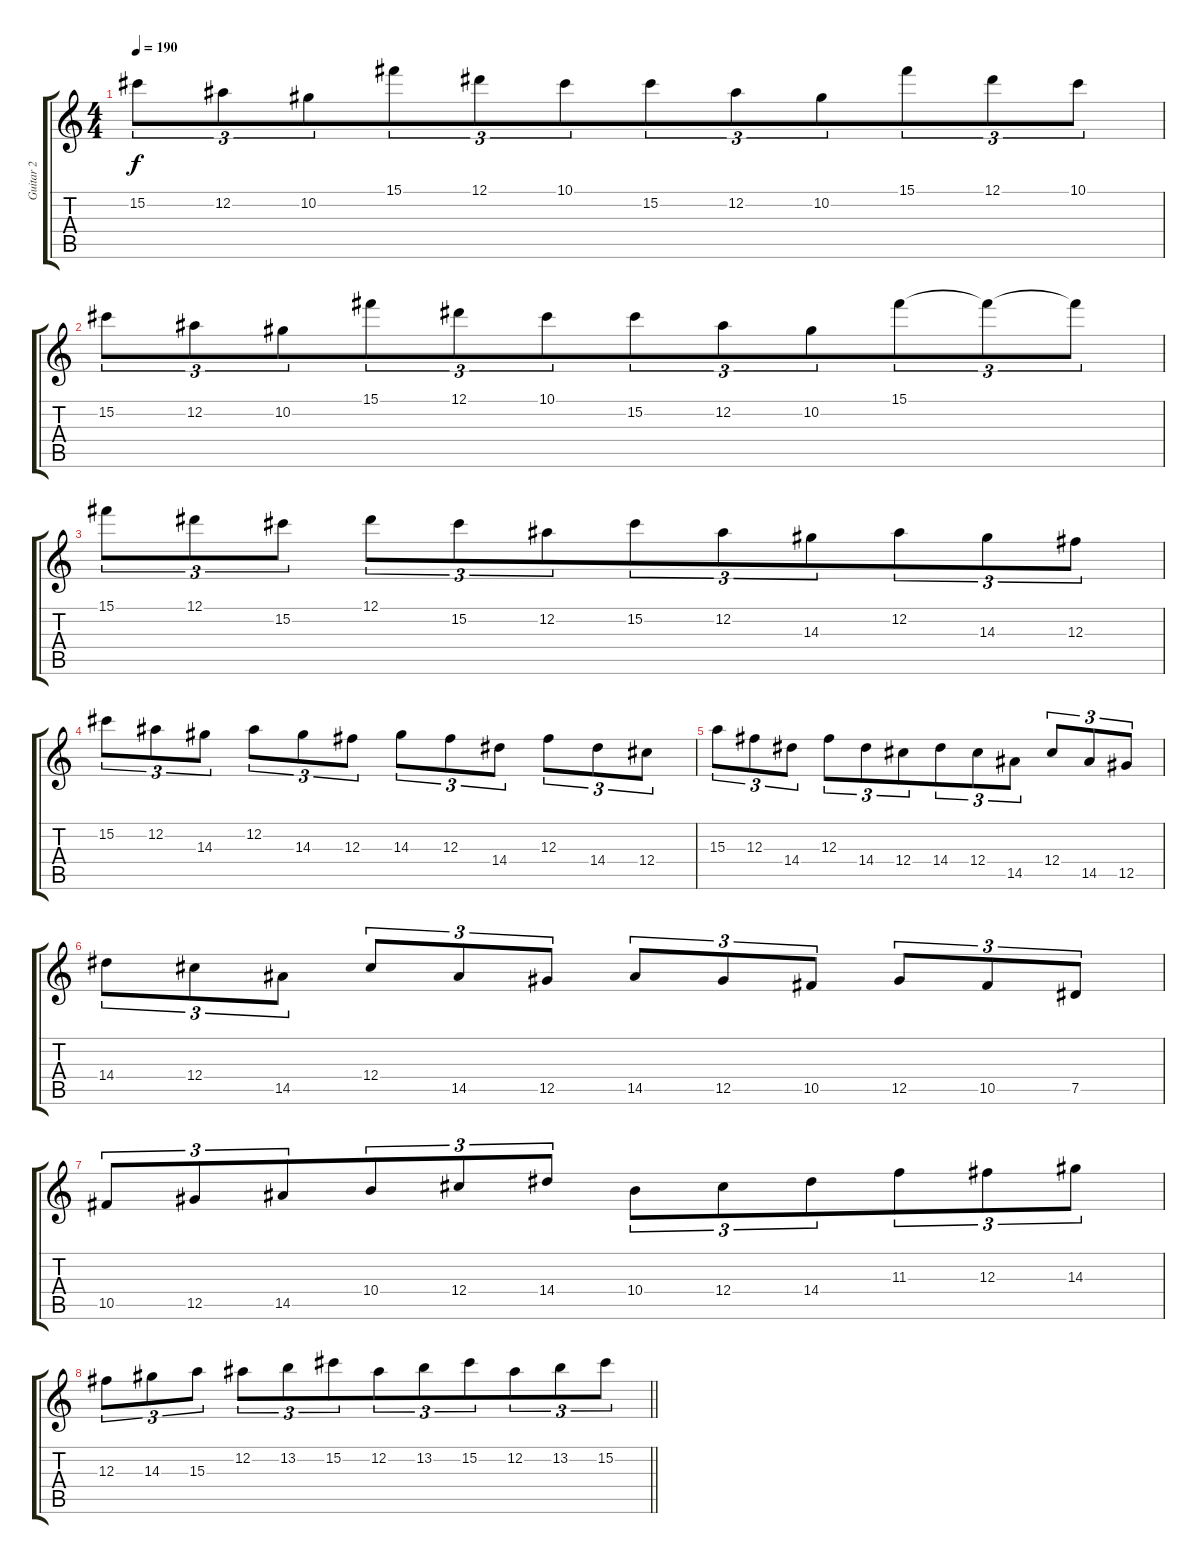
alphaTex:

\track ("Guitar 2" "Guitar 2") {instrument distortionguitar}
\staff {score tabs}
\tuning (Eb4 Bb3 Gb3 Db3 Ab2 Db2) {hide}
\ts (4 4)
\tempo 190
\clef g2
\ks c
15.2.8{tu (3 2) dy f} 12.2.8{tu (3 2) beam merge} 10.2.8{tu (3 2) beam merge} 15.1.8{tu (3 2) beam merge} 12.1.8{tu (3 2)} 10.1.8{tu (3 2) beam merge} 15.2.8{tu (3 2)} 12.2.8{tu (3 2) beam merge} 10.2.8{tu (3 2) beam merge} 15.1.8{tu (3 2) beam merge} 12.1.8{tu (3 2)} 10.1.8{tu (3 2)} |
15.2.8{tu (3 2)} 12.2.8{tu (3 2) beam merge} 10.2.8{tu (3 2) beam merge} 15.1.8{tu (3 2) beam merge} 12.1.8{tu (3 2)} 10.1.8{tu (3 2) beam merge} 15.2.8{tu (3 2)} 12.2.8{tu (3 2) beam merge} 10.2.8{tu (3 2) beam merge} 15.1.8{tu (3 2) beam merge} 15.1{t}.8{tu (3 2)} 15.1{t}.8{tu (3 2)} |
15.1.8{tu (3 2)} 12.1.8{tu (3 2)} 15.2.8{tu (3 2)} 12.1.8{tu (3 2)} 15.2.8{tu (3 2)} 12.2.8{tu (3 2) beam merge} 15.2.8{tu (3 2) beam merge} 12.2.8{tu (3 2) beam merge} 14.3.8{tu (3 2) beam merge} 12.2.8{tu (3 2)} 14.3.8{tu (3 2) beam merge} 12.3.8{tu (3 2)} |
15.2.8{tu (3 2) beam merge} 12.2.8{tu (3 2)} 14.3.8{tu (3 2)} 12.2.8{tu (3 2)} 14.3.8{tu (3 2)} 12.3.8{tu (3 2)} 14.3.8{tu (3 2) beam merge} 12.3.8{tu (3 2) beam merge} 14.4.8{tu (3 2)} 12.3.8{tu (3 2)} 14.4.8{tu (3 2) beam merge} 12.4.8{tu (3 2)} |
15.3.8{tu (3 2)} 12.3.8{tu (3 2)} 14.4.8{tu (3 2)} 12.3.8{tu (3 2)} 14.4.8{tu (3 2)} 12.4.8{tu (3 2) beam merge} 14.4.8{tu (3 2)} 12.4.8{tu (3 2) beam merge} 14.5.8{tu (3 2)} 12.4.8{tu (3 2)} 14.5.8{tu (3 2)} 12.5.8{tu (3 2)} |
14.4.8{tu (3 2)} 12.4.8{tu (3 2) beam merge} 14.5.8{tu (3 2)} 12.4.8{tu (3 2)} 14.5.8{tu (3 2) beam merge} 12.5.8{tu (3 2)} 14.5.8{tu (3 2)} 12.5.8{tu (3 2) beam merge} 10.5.8{tu (3 2)} 12.5.8{tu (3 2)} 10.5.8{tu (3 2) beam merge} 7.5.8{tu (3 2)} |
10.5.8{tu (3 2)} 12.5.8{tu (3 2)} 14.5.8{tu (3 2) beam merge} 10.4.8{tu (3 2) beam merge} 12.4.8{tu (3 2)} 14.4.8{tu (3 2)} 10.4.8{tu (3 2)} 12.4.8{tu (3 2)} 14.4.8{tu (3 2) beam merge} 11.3.8{tu (3 2)} 12.3.8{tu (3 2)} 14.3.8{tu (3 2)} |
\barLineRight lightlight
12.3.8{tu (3 2)} 14.3.8{tu (3 2)} 15.3.8{tu (3 2)} 12.2.8{tu (3 2) beam merge} 13.2.8{tu (3 2)} 15.2.8{tu (3 2) beam merge} 12.2.8{tu (3 2)} 13.2.8{tu (3 2)} 15.2.8{tu (3 2) beam merge} 12.2.8{tu (3 2) beam merge} 13.2.8{tu (3 2)} 15.2.8{tu (3 2)}
